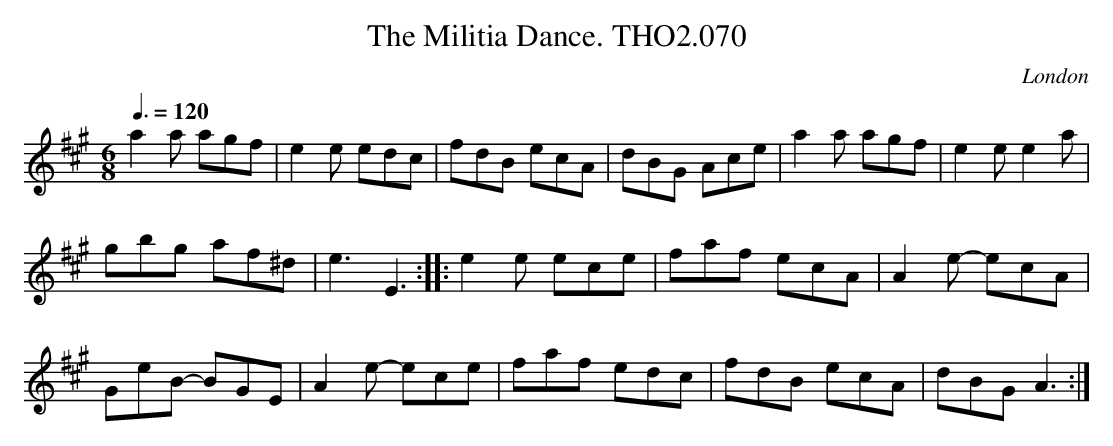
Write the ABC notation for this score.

X:1
T:Militia Dance. THO2.070, The
O:London
M:6/8
L:1/8
Q:3/8=120
K:A
a2a agf|e2e edc|fdB ecA|dBG Ace|a2a agf|e2e e2a|
gbg af^d|e3 E3::e2e ece|faf ecA|A2e- ecA|
GeB- BGE|A2e- ece|faf edc|fdB ecA|dBG A3:|
